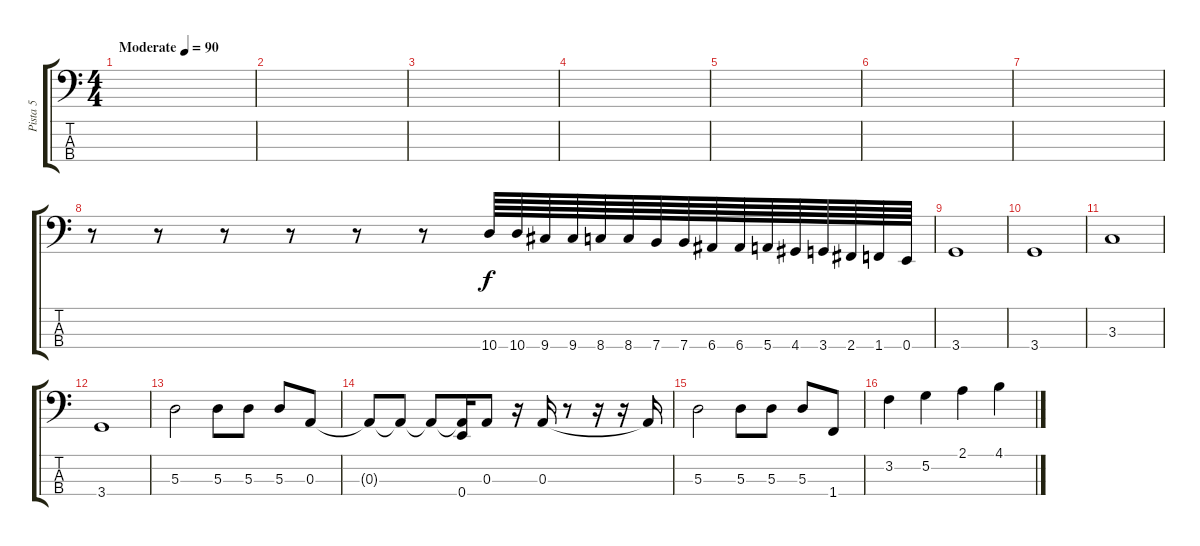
\track ("Pista 5" "Pista 5") {instrument electricbassfinger}
\staff {score tabs}
\tuning (G2 D2 A1 E1) {hide}
\ts (4 4)
\tempo (90 "Moderate")
\clef f4
\ks c
|
|
|
|
|
|
|
r.8 r.8 r.8 r.8 r.8 r.8 10.4.64 10.4.64 9.4.64 9.4.64 8.4.64 8.4.64 7.4.64 7.4.64 6.4.64 6.4.64 5.4.64 4.4.64 3.4.64 2.4.64 1.4.64 0.4.64 |
3.4.1 |
3.4.1 |
3.3.1 |
3.4.1 |
5.3.2 5.3.8 5.3.8 5.3.8 0.3.8 |
0.3{t}.8 0.3{t}.8 0.3{t}.8 (0.3{t} 0.4).16 0.3.8 r.16 0.3.16 r.8 r.16 r.16 0.3{t}.16 |
5.3.2 5.3.8 5.3.8 5.3.8 1.4.8 |
3.2.4 5.2.4 2.1.4 4.1.4
